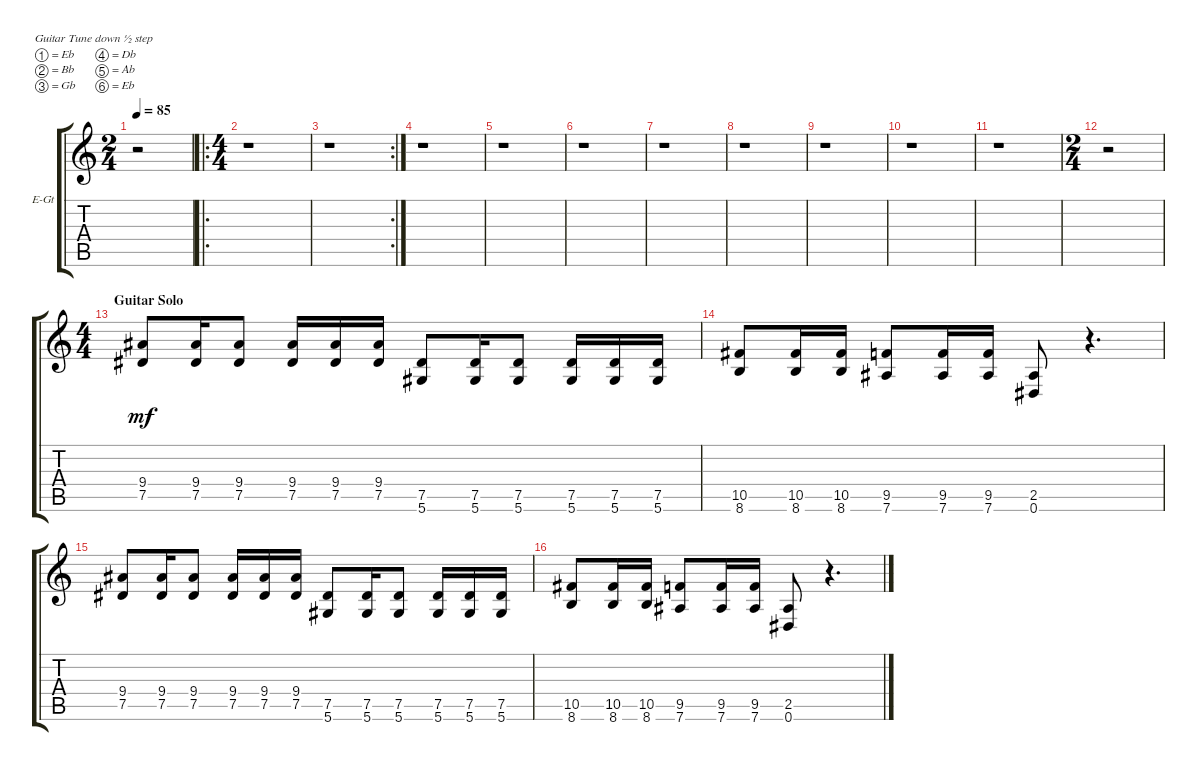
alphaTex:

\defaultSystemsLayout 4
\bracketExtendMode groupsimilarinstruments
\firstSystemTrackNameOrientation horizontal
\otherSystemsTrackNameOrientation horizontal
\track ("Electric Rhythm Guitar" "E-Gt") {instrument distortionguitar}
\staff {score tabs}
\tuning (Eb4 Bb3 Gb3 Db3 Ab2 Eb2)
\ts (2 4)
\tempo 85
\clef g2
\ks c
r.2{dy mf} |
\ro
\ts (4 4)
r.1 |
\rc 2
r.1 |
\scale
0.535001 r.1 |
\scale
0.46502 r.1 |
\scale
0.461469 r.1 |
\scale
0.538676 r.1 |
r.1 |
r.1 |
\scale
0.42192 r.1 |
\scale
0.370425 r.1 |
\ts (2 4)
\scale
0.207339 r.2 |
\ts (4 4)
\section ("" "Guitar Solo")
(7.5 9.4).8 (9.4 7.5).16 (9.4 7.5).8 (9.4 7.5).16 (7.5 9.4).16 (9.4 7.5).16 (5.6 7.5).8 (5.6 7.5).16 (5.6 7.5).8 (5.6 7.5).16 (5.6 7.5).16 (5.6 7.5).16 |
(8.6 10.5).8 (8.6 10.5).16 (8.6 10.5).16 (7.6 9.5).8 (7.6 9.5).16 (7.6 9.5).16 (0.6 2.5).8 r.4{d} |
(7.5 9.4).8 (9.4 7.5).16 (9.4 7.5).8 (9.4 7.5).16 (7.5 9.4).16 (9.4 7.5).16 (5.6 7.5).8 (5.6 7.5).16 (5.6 7.5).8 (5.6 7.5).16 (5.6 7.5).16 (5.6 7.5).16 |
(8.6 10.5).8 (8.6 10.5).16 (8.6 10.5).16 (7.6 9.5).8 (7.6 9.5).16 (7.6 9.5).16 (0.6 2.5).8 r.4{d}
